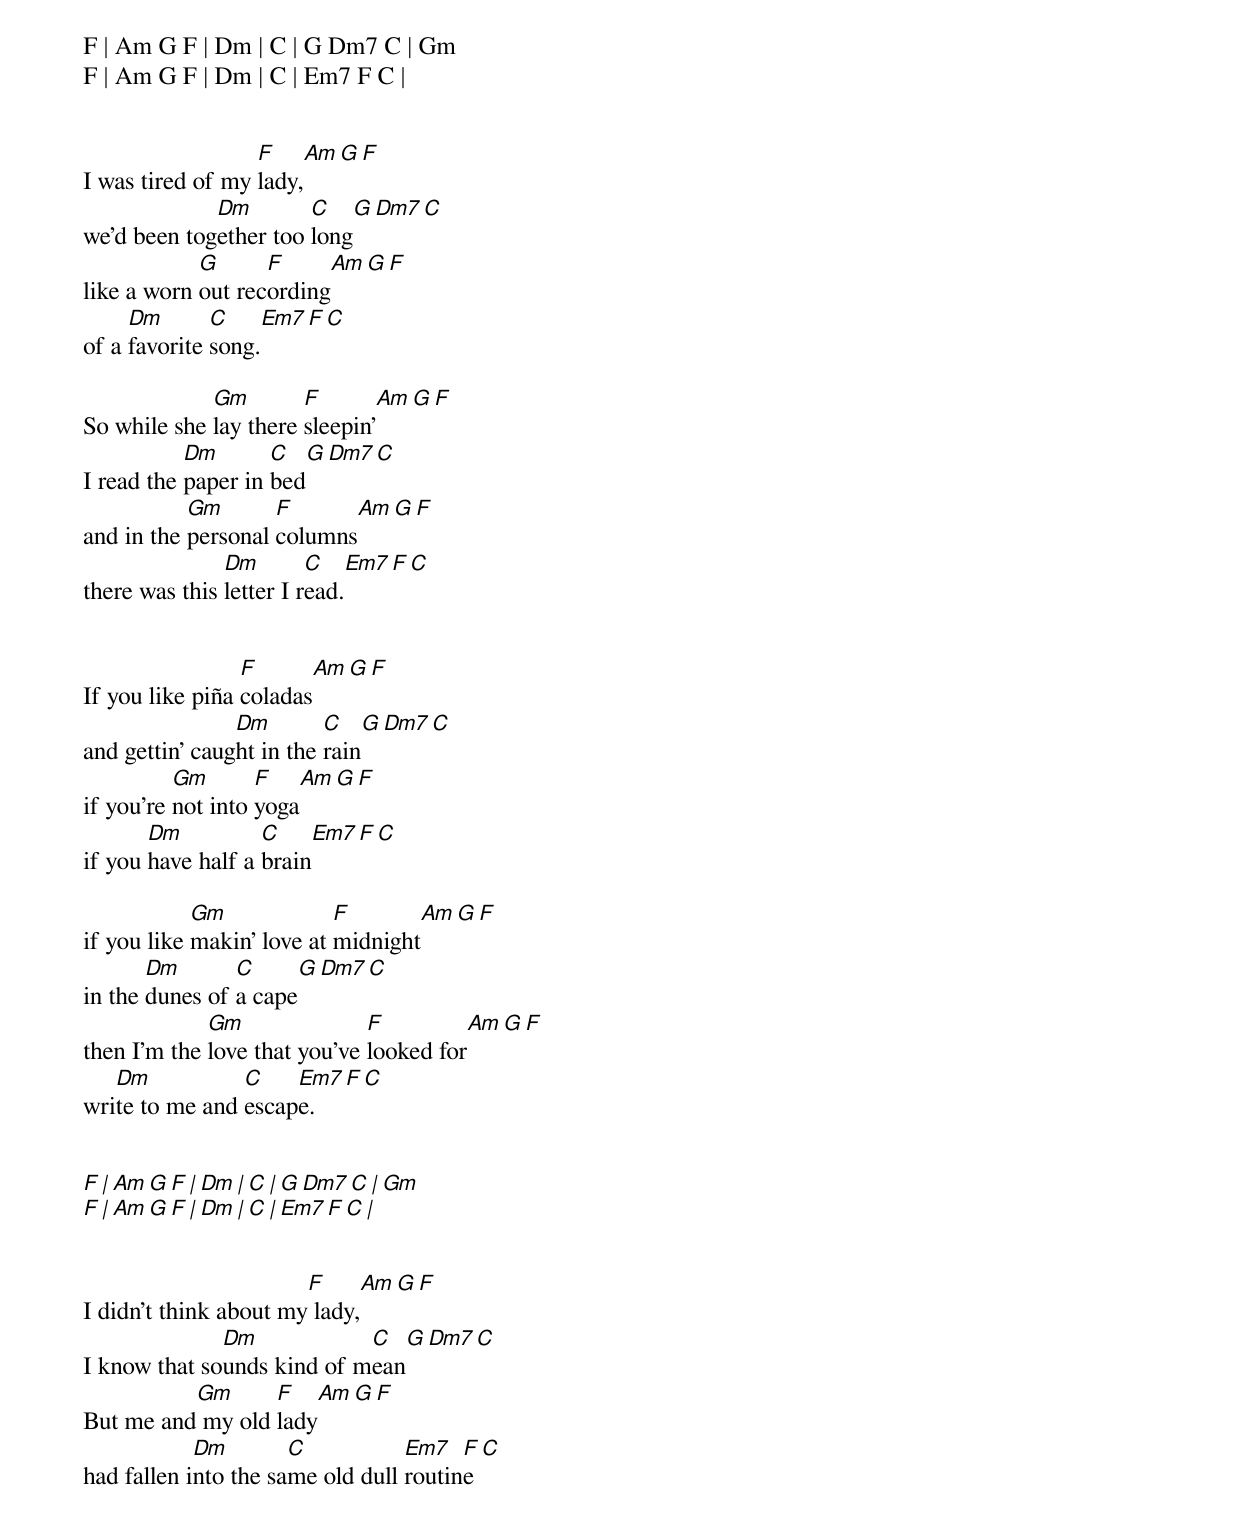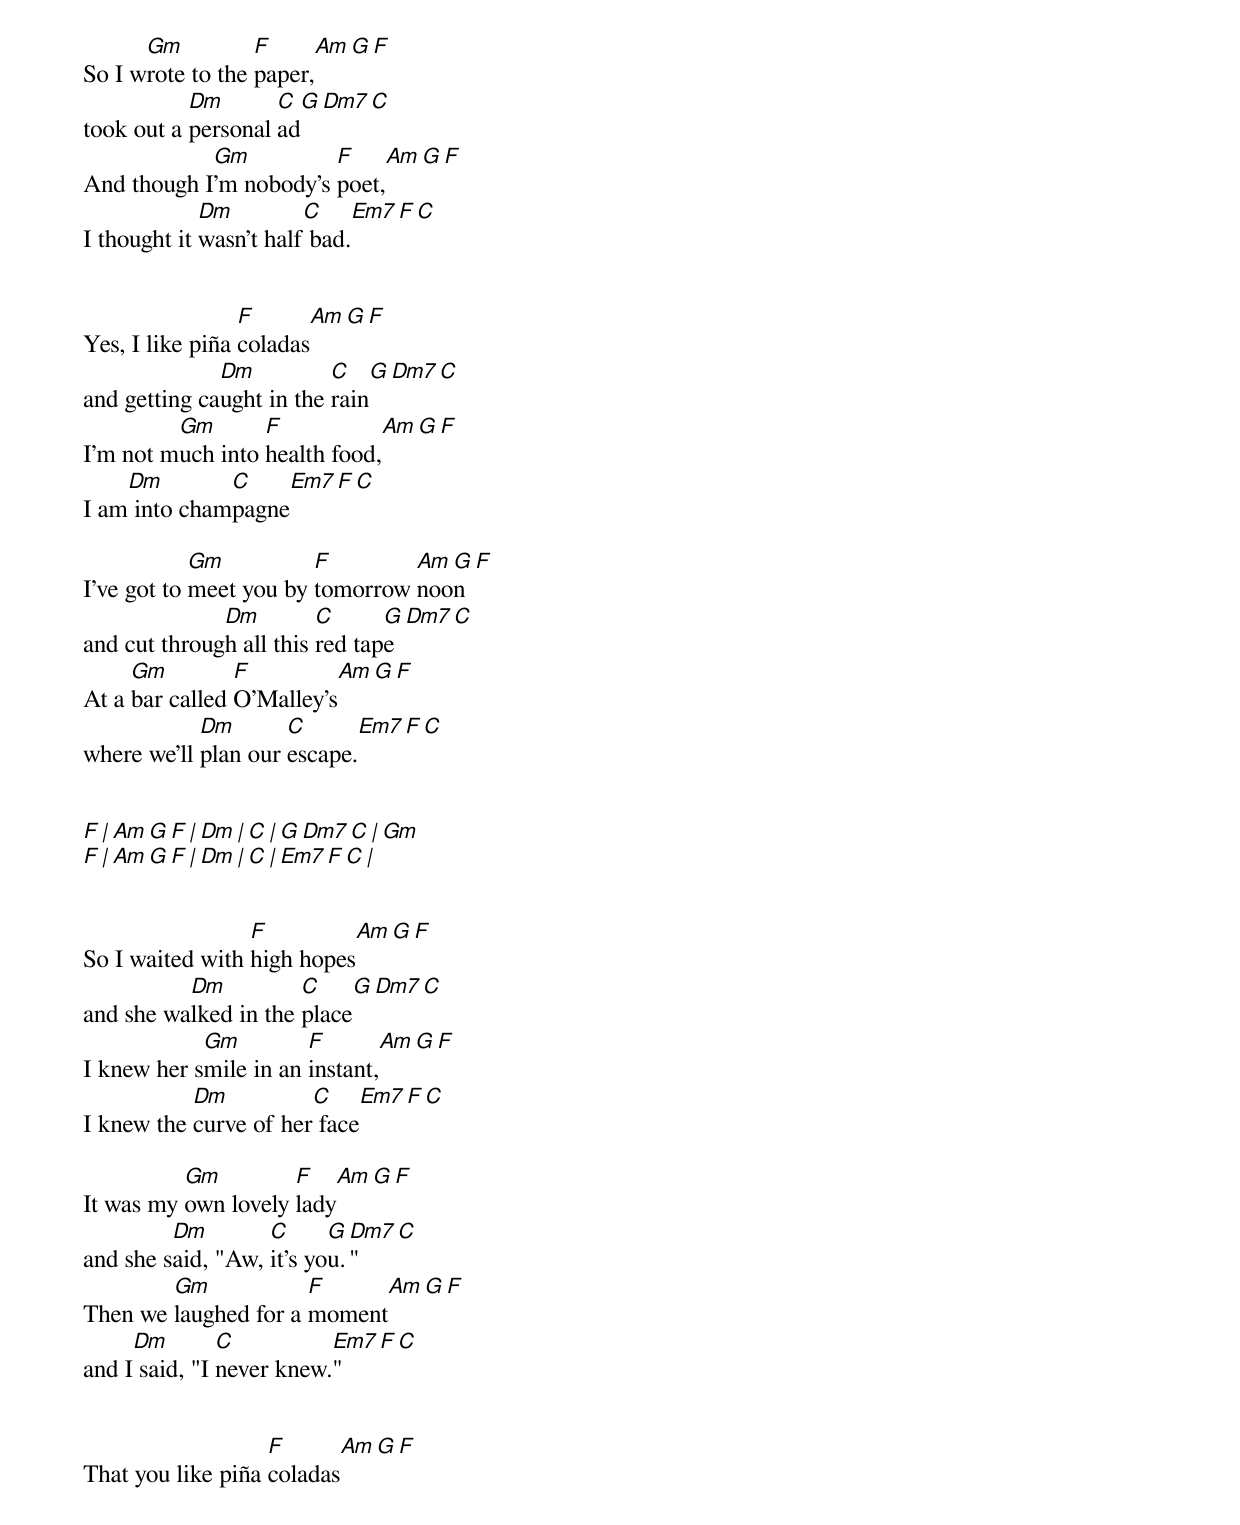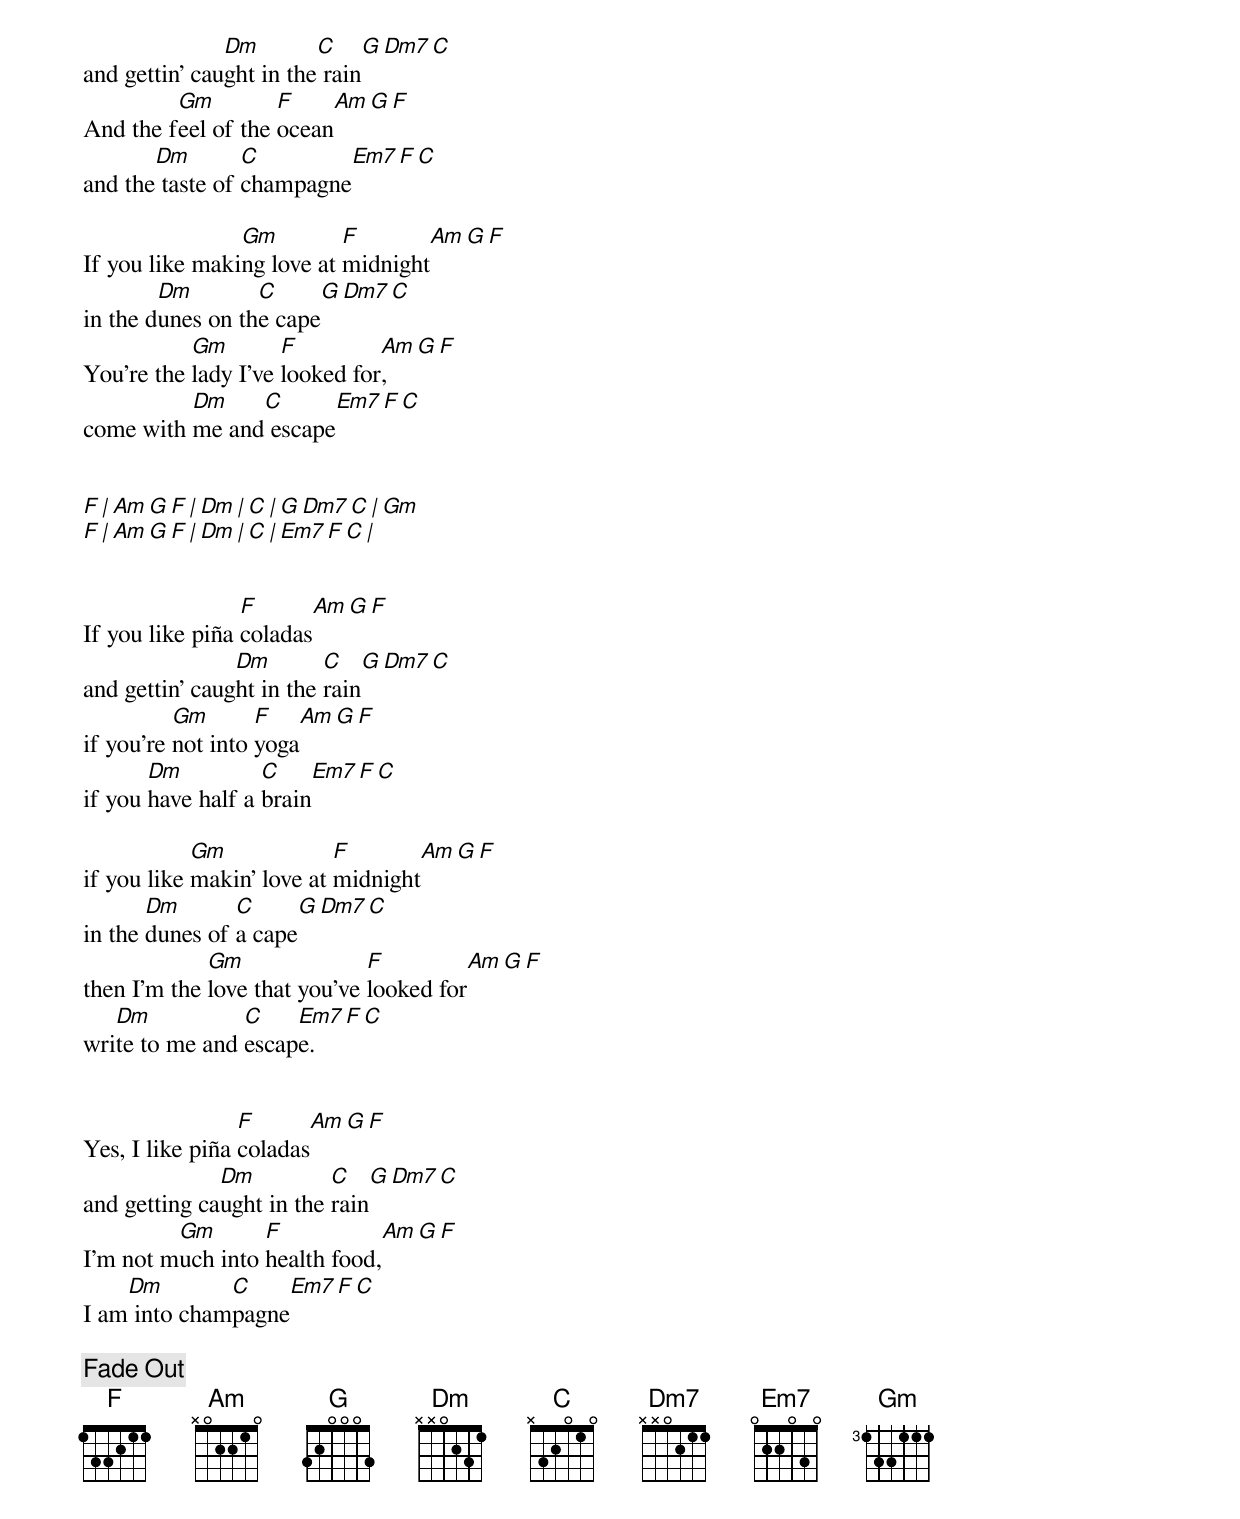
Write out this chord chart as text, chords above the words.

F | Am G F | Dm | C | G Dm7 C | Gm
F | Am G F | Dm | C | Em7 F C |


                  F    Am G F
I was tired of my lady,
             Dm        C   G Dm7 C
we'd been together too long
            G      F      Am G F
like a worn out recording
     Dm       C     Em7 F C
of a favorite song.

             Gm        F       Am G F
So while she lay there sleepin'
           Dm       C   G Dm7 C
I read the paper in bed
           Gm       F       Am G F
and in the personal columns
               Dm        C   Em7 F C
there was this letter I read.


                 F       Am G F
If you like piña coladas
                Dm        C    G Dm7 C
and gettin' caught in the rain
          Gm       F    Am G F
if you're not into yoga
       Dm          C    Em7 F C
if you have half a brain

            Gm             F       Am G F
if you like makin' love at midnight
       Dm       C     G Dm7 C
in the dunes of a cape
             Gm               F         Am G F
then I'm the love that you've looked for
   Dm           C    Em7 F C
write to me and escape.


F | Am G F | Dm | C | G Dm7 C | Gm
F | Am G F | Dm | C | Em7 F C |


                       F     Am G F
I didn't think about my lady,
              Dm            C   G Dm7 C
I know that sounds kind of mean
          Gm      F    Am G F
But me and my old lady
            Dm        C           Em7   F C
had fallen into the same old dull routine

      Gm          F     Am G F
So I wrote to the paper,
           Dm       C  G Dm7 C
took out a personal ad
            Gm          F     Am G F
And though I'm nobody's poet,
             Dm         C    Em7 F C
I thought it wasn't half bad.


                 F      Am G F
Yes, I like piña coladas
              Dm          C    G Dm7 C
and getting caught in the rain
         Gm       F           Am G F
I'm not much into health food,
    Dm        C       Em7 F C
I am into champagne

            Gm          F        Am G F
I've got to meet you by tomorrow noon
              Dm         C      G Dm7 C
and cut through all this red tape
     Gm         F         Am G F
At a bar called O'Malley's
            Dm       C      Em7 F C
where we'll plan our escape.


F | Am G F | Dm | C | G Dm7 C | Gm
F | Am G F | Dm | C | Em7 F C |


                 F         Am G F
So I waited with high hopes
          Dm          C    G Dm7 C
and she walked in the place
            Gm         F       Am G F
I knew her smile in an instant,
           Dm          C     Em7 F C
I knew the curve of her face

          Gm         F    Am G F
It was my own lovely lady
         Dm        C      G Dm7 C
and she said, "Aw, it's you."
        Gm            F     Am G F
Then we laughed for a moment
     Dm        C          Em7 F C
and I said, "I never knew."


                   F      Am G F
That you like piña coladas
               Dm        C    G Dm7 C
and gettin' caught in the rain
         Gm         F    Am G F
And the feel of the ocean
       Dm        C        Em7 F C
and the taste of champagne

                Gm         F       Am G F
If you like making love at midnight
        Dm        C     G Dm7 C
in the dunes on the cape
           Gm        F         Am G F
You're the lady I've looked for,
          Dm    C      Em7 F C
come with me and escape


F | Am G F | Dm | C | G Dm7 C | Gm
F | Am G F | Dm | C | Em7 F C |


                 F       Am G F
If you like piña coladas
                Dm        C    G Dm7 C
and gettin' caught in the rain
          Gm       F    Am G F
if you're not into yoga
       Dm          C    Em7 F C
if you have half a brain

            Gm             F       Am G F
if you like makin' love at midnight
       Dm       C     G Dm7 C
in the dunes of a cape
             Gm               F         Am G F
then I'm the love that you've looked for
   Dm           C    Em7 F C
write to me and escape.


                 F      Am G F
Yes, I like piña coladas
              Dm          C    G Dm7 C
and getting caught in the rain
         Gm       F           Am G F
I'm not much into health food,
    Dm        C       Em7 F C
I am into champagne

[Fade Out]
